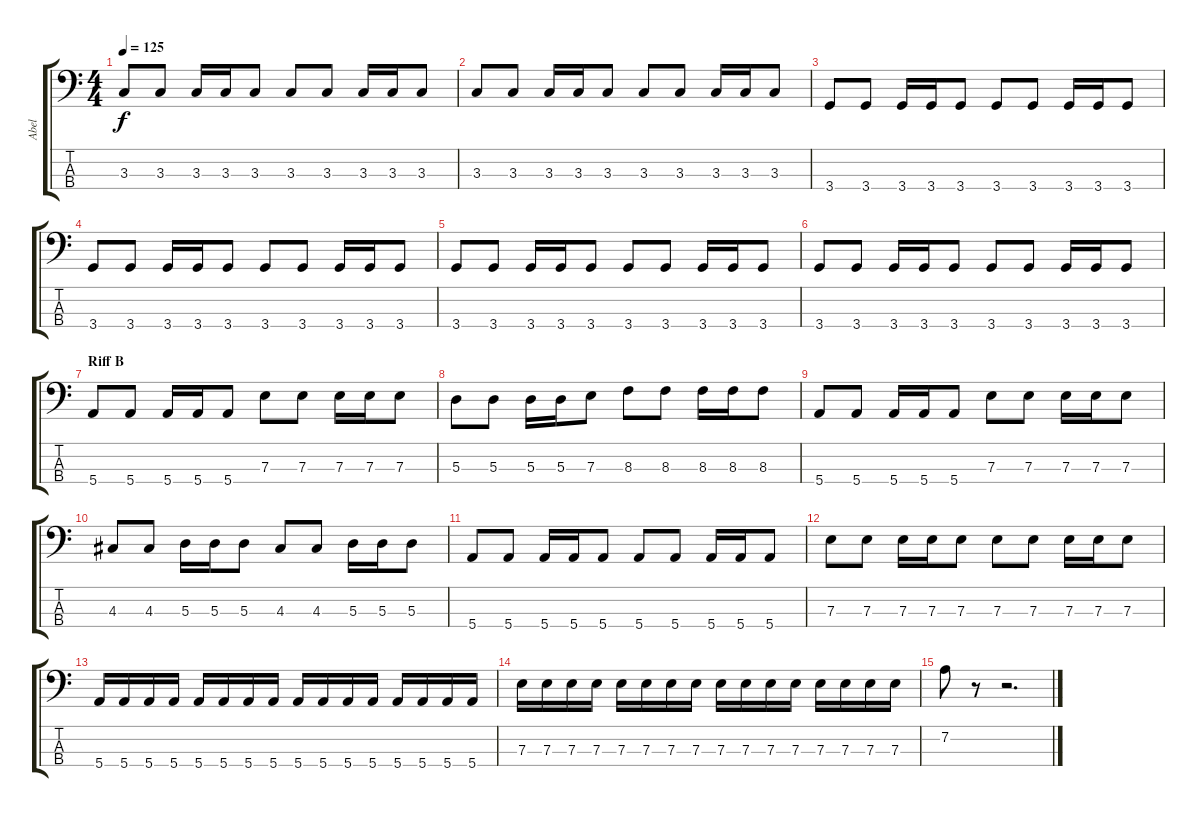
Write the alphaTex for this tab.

\track ("Abel" "Abel") {instrument electricbasspick}
\staff {score tabs}
\tuning (G2 D2 A1 E1) {hide}
\ts (4 4)
\tempo 125
\clef f4
\ks c
3.3.8{dy f} 3.3.8 3.3.16 3.3.16 3.3.8 3.3.8 3.3.8 3.3.16 3.3.16 3.3.8 |
3.3.8 3.3.8 3.3.16 3.3.16 3.3.8 3.3.8 3.3.8 3.3.16 3.3.16 3.3.8 |
3.4.8 3.4.8 3.4.16 3.4.16 3.4.8 3.4.8 3.4.8 3.4.16 3.4.16 3.4.8 |
3.4.8 3.4.8 3.4.16 3.4.16 3.4.8 3.4.8 3.4.8 3.4.16 3.4.16 3.4.8 |
3.4.8 3.4.8 3.4.16 3.4.16 3.4.8 3.4.8 3.4.8 3.4.16 3.4.16 3.4.8 |
3.4.8 3.4.8 3.4.16 3.4.16 3.4.8 3.4.8 3.4.8 3.4.16 3.4.16 3.4.8 |
\section ("" "Riff B")
5.4.8 5.4.8 5.4.16 5.4.16 5.4.8 7.3.8 7.3.8 7.3.16 7.3.16 7.3.8 |
5.3.8 5.3.8 5.3.16 5.3.16 7.3.8 8.3.8 8.3.8 8.3.16 8.3.16 8.3.8 |
5.4.8 5.4.8 5.4.16 5.4.16 5.4.8 7.3.8 7.3.8 7.3.16 7.3.16 7.3.8 |
4.3.8 4.3.8 5.3.16 5.3.16 5.3.8 4.3.8 4.3.8 5.3.16 5.3.16 5.3.8 |
5.4.8 5.4.8 5.4.16 5.4.16 5.4.8 5.4.8 5.4.8 5.4.16 5.4.16 5.4.8 |
7.3.8 7.3.8 7.3.16 7.3.16 7.3.8 7.3.8 7.3.8 7.3.16 7.3.16 7.3.8 |
5.4.16 5.4.16 5.4.16 5.4.16 5.4.16 5.4.16 5.4.16 5.4.16 5.4.16 5.4.16 5.4.16 5.4.16 5.4.16 5.4.16 5.4.16 5.4.16 |
7.3.16 7.3.16 7.3.16 7.3.16 7.3.16 7.3.16 7.3.16 7.3.16 7.3.16 7.3.16 7.3.16 7.3.16 7.3.16 7.3.16 7.3.16 7.3.16 |
7.2.8 r.8 r.2{d}
